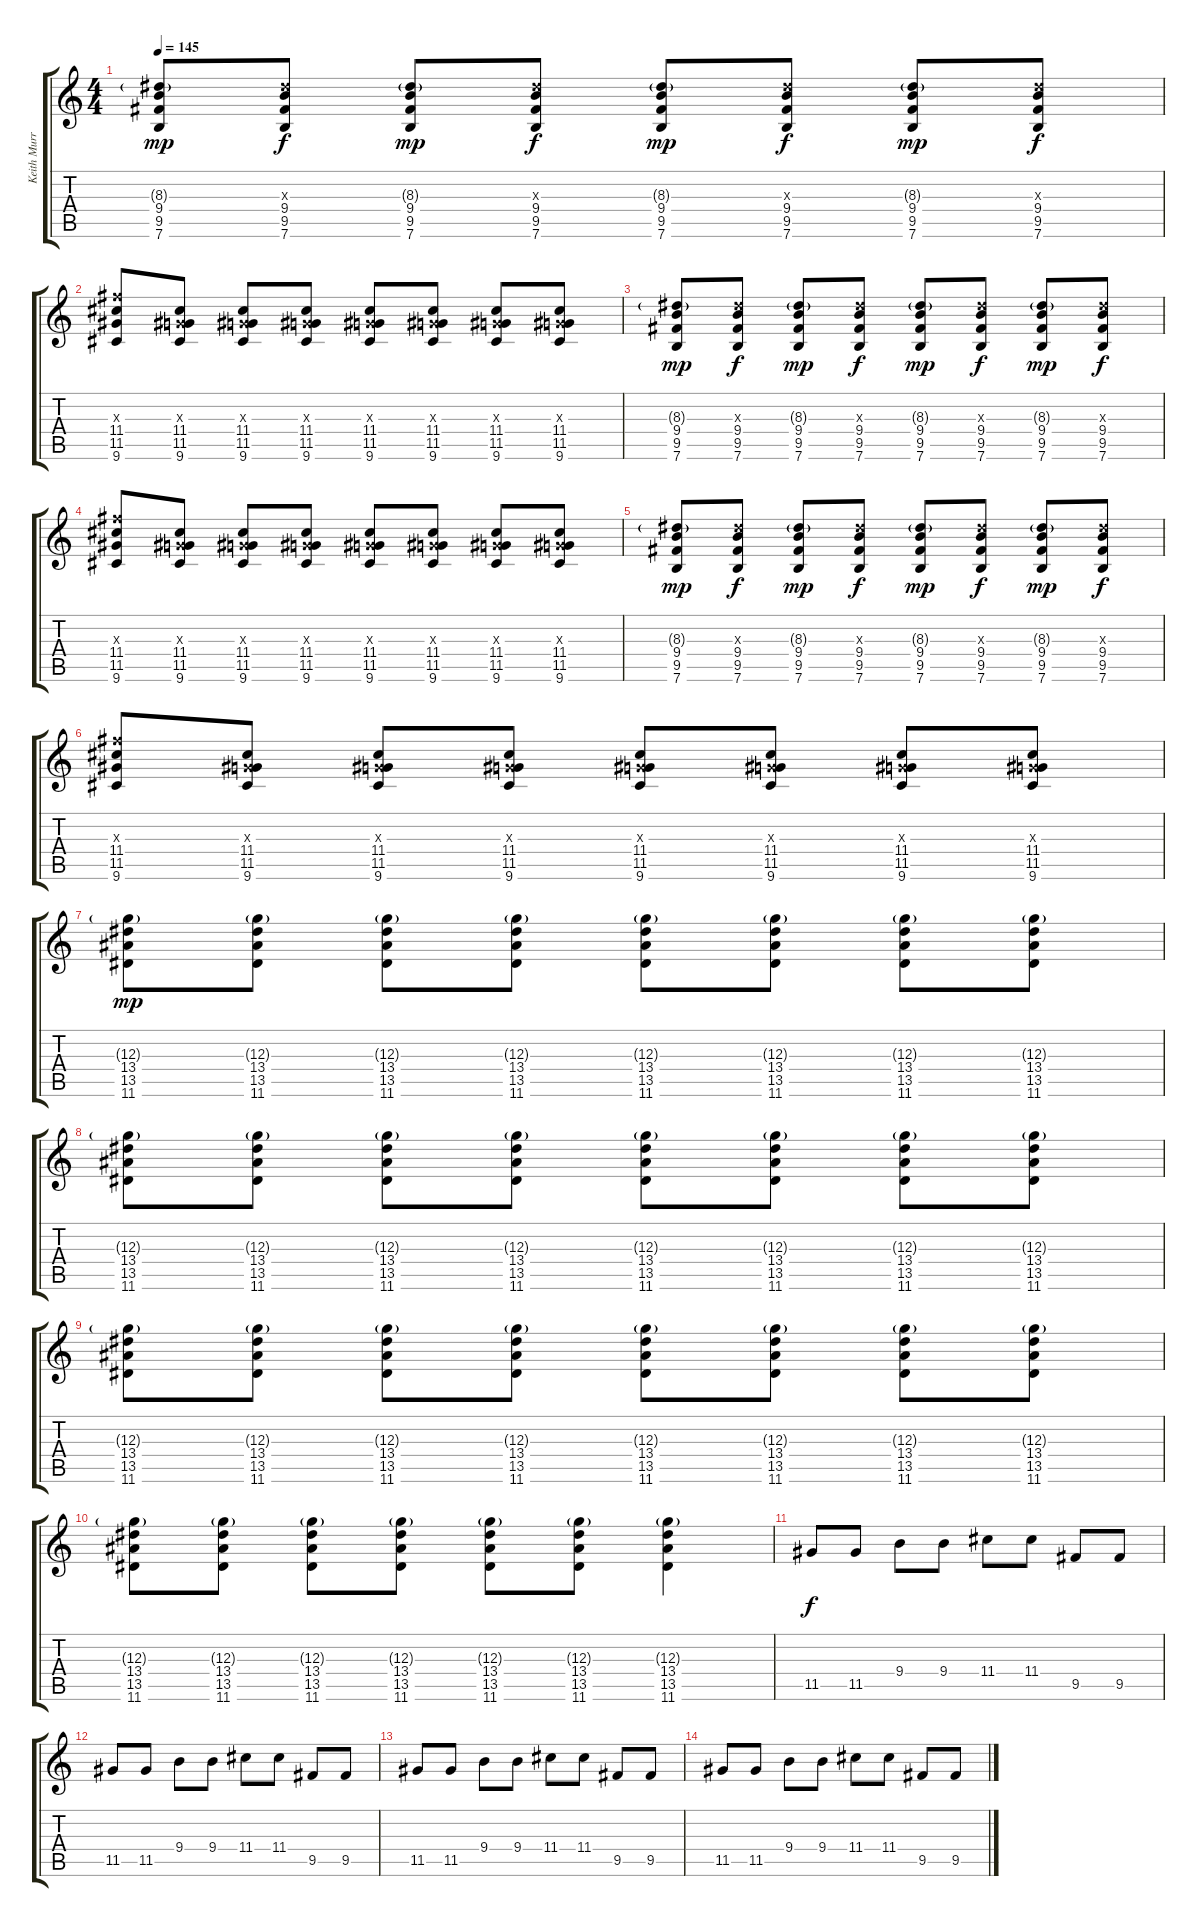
\track ("Keith Murray - Guitar" "Keith Murr") {instrument overdrivenguitar}
\staff {score tabs}
\tuning (E4 B3 G3 D3 A2 E2) {hide}
\ts (4 4)
\tempo 145
\clef g2
\ks c
(8.3{g} 9.4 9.5 7.6).8{dy mp} (8.3{x} 9.4 9.5 7.6).8{dy f} (8.3{g} 9.4 9.5 7.6).8{dy mp} (8.3{x} 9.4 9.5 7.6).8{dy f} (8.3{g} 9.4 9.5 7.6).8{dy mp} (8.3{x} 9.4 9.5 7.6).8{dy f} (8.3{g} 9.4 9.5 7.6).8{dy mp} (8.3{x} 9.4 9.5 7.6).8{dy f} |
(11.3{x} 11.4 11.5 9.6).8 (0.3{x} 11.4 11.5 9.6).8 (0.3{x} 11.4 11.5 9.6).8 (0.3{x} 11.4 11.5 9.6).8 (0.3{x} 11.4 11.5 9.6).8 (0.3{x} 11.4 11.5 9.6).8 (0.3{x} 11.4 11.5 9.6).8 (0.3{x} 11.4 11.5 9.6).8 |
(8.3{g} 9.4 9.5 7.6).8{dy mp} (8.3{x} 9.4 9.5 7.6).8{dy f} (8.3{g} 9.4 9.5 7.6).8{dy mp} (8.3{x} 9.4 9.5 7.6).8{dy f} (8.3{g} 9.4 9.5 7.6).8{dy mp} (8.3{x} 9.4 9.5 7.6).8{dy f} (8.3{g} 9.4 9.5 7.6).8{dy mp} (8.3{x} 9.4 9.5 7.6).8{dy f} |
(11.3{x} 11.4 11.5 9.6).8 (0.3{x} 11.4 11.5 9.6).8 (0.3{x} 11.4 11.5 9.6).8 (0.3{x} 11.4 11.5 9.6).8 (0.3{x} 11.4 11.5 9.6).8 (0.3{x} 11.4 11.5 9.6).8 (0.3{x} 11.4 11.5 9.6).8 (0.3{x} 11.4 11.5 9.6).8 |
(8.3{g} 9.4 9.5 7.6).8{dy mp} (8.3{x} 9.4 9.5 7.6).8{dy f} (8.3{g} 9.4 9.5 7.6).8{dy mp} (8.3{x} 9.4 9.5 7.6).8{dy f} (8.3{g} 9.4 9.5 7.6).8{dy mp} (8.3{x} 9.4 9.5 7.6).8{dy f} (8.3{g} 9.4 9.5 7.6).8{dy mp} (8.3{x} 9.4 9.5 7.6).8{dy f} |
(11.3{x} 11.4 11.5 9.6).8 (0.3{x} 11.4 11.5 9.6).8 (0.3{x} 11.4 11.5 9.6).8 (0.3{x} 11.4 11.5 9.6).8 (0.3{x} 11.4 11.5 9.6).8 (0.3{x} 11.4 11.5 9.6).8 (0.3{x} 11.4 11.5 9.6).8 (0.3{x} 11.4 11.5 9.6).8 |
(12.3{g} 13.4 13.5 11.6).8{dy mp} (12.3{g} 13.4 13.5 11.6).8 (12.3{g} 13.4 13.5 11.6).8 (12.3{g} 13.4 13.5 11.6).8 (12.3{g} 13.4 13.5 11.6).8 (12.3{g} 13.4 13.5 11.6).8 (12.3{g} 13.4 13.5 11.6).8 (12.3{g} 13.4 13.5 11.6).8 |
(12.3{g} 13.4 13.5 11.6).8 (12.3{g} 13.4 13.5 11.6).8 (12.3{g} 13.4 13.5 11.6).8 (12.3{g} 13.4 13.5 11.6).8 (12.3{g} 13.4 13.5 11.6).8 (12.3{g} 13.4 13.5 11.6).8 (12.3{g} 13.4 13.5 11.6).8 (12.3{g} 13.4 13.5 11.6).8 |
(12.3{g} 13.4 13.5 11.6).8 (12.3{g} 13.4 13.5 11.6).8 (12.3{g} 13.4 13.5 11.6).8 (12.3{g} 13.4 13.5 11.6).8 (12.3{g} 13.4 13.5 11.6).8 (12.3{g} 13.4 13.5 11.6).8 (12.3{g} 13.4 13.5 11.6).8 (12.3{g} 13.4 13.5 11.6).8 |
(12.3{g} 13.4 13.5 11.6).8 (12.3{g} 13.4 13.5 11.6).8 (12.3{g} 13.4 13.5 11.6).8 (12.3{g} 13.4 13.5 11.6).8 (12.3{g} 13.4 13.5 11.6).8 (12.3{g} 13.4 13.5 11.6).8 (12.3{g} 13.4 13.5 11.6).4 |
11.5.8{dy f} 11.5.8 9.4.8 9.4.8 11.4.8 11.4.8 9.5.8 9.5.8 |
11.5.8 11.5.8 9.4.8 9.4.8 11.4.8 11.4.8 9.5.8 9.5.8 |
11.5.8 11.5.8 9.4.8 9.4.8 11.4.8 11.4.8 9.5.8 9.5.8 |
11.5.8 11.5.8 9.4.8 9.4.8 11.4.8 11.4.8 9.5.8 9.5.8
